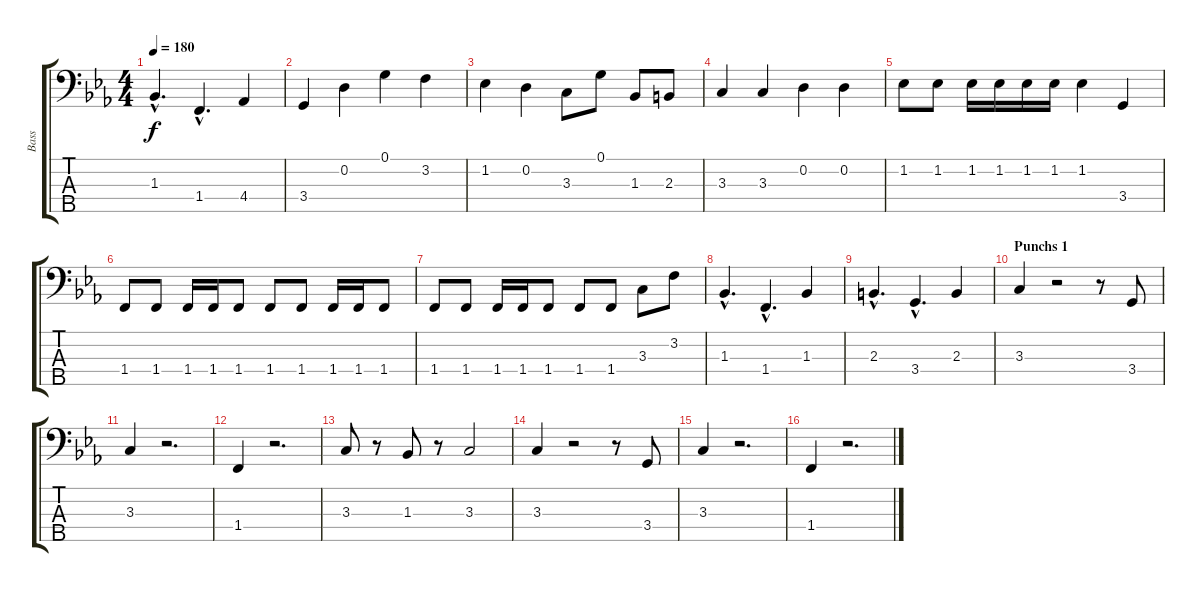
\track ("Bass" "Bass") {instrument electricbassfinger}
\staff {score tabs}
\tuning (G2 D2 A1 E1 B0) {hide}
\ts (4 4)
\tempo 180
\clef f4
\ks eb
1.3{hac}.4{d dy f} 1.4{hac}.4{d} 4.4.4 |
3.4.4 0.2.4 0.1.4 3.2.4 |
1.2.4 0.2.4 3.3.8 0.1.8 1.3.8 2.3.8 |
3.3.4 3.3.4 0.2.4 0.2.4 |
1.2.8 1.2.8 1.2.16 1.2.16 1.2.16 1.2.16 1.2.4 3.4.4 |
1.4.8 1.4.8 1.4.16 1.4.16 1.4.8 1.4.8 1.4.8 1.4.16 1.4.16 1.4.8 |
1.4.8 1.4.8 1.4.16 1.4.16 1.4.8 1.4.8 1.4.8 3.3.8 3.2.8 |
1.3{hac}.4{d} 1.4{hac}.4{d} 1.3.4 |
2.3{hac}.4{d} 3.4{hac}.4{d} 2.3.4 |
\section ("" "Punchs 1")
3.3.4 r.2 r.8 3.4.8 |
3.3.4 r.2{d} |
1.4.4 r.2{d} |
3.3.8 r.8 1.3.8 r.8 3.3.2 |
3.3.4 r.2 r.8 3.4.8 |
3.3.4 r.2{d} |
1.4.4 r.2{d}
